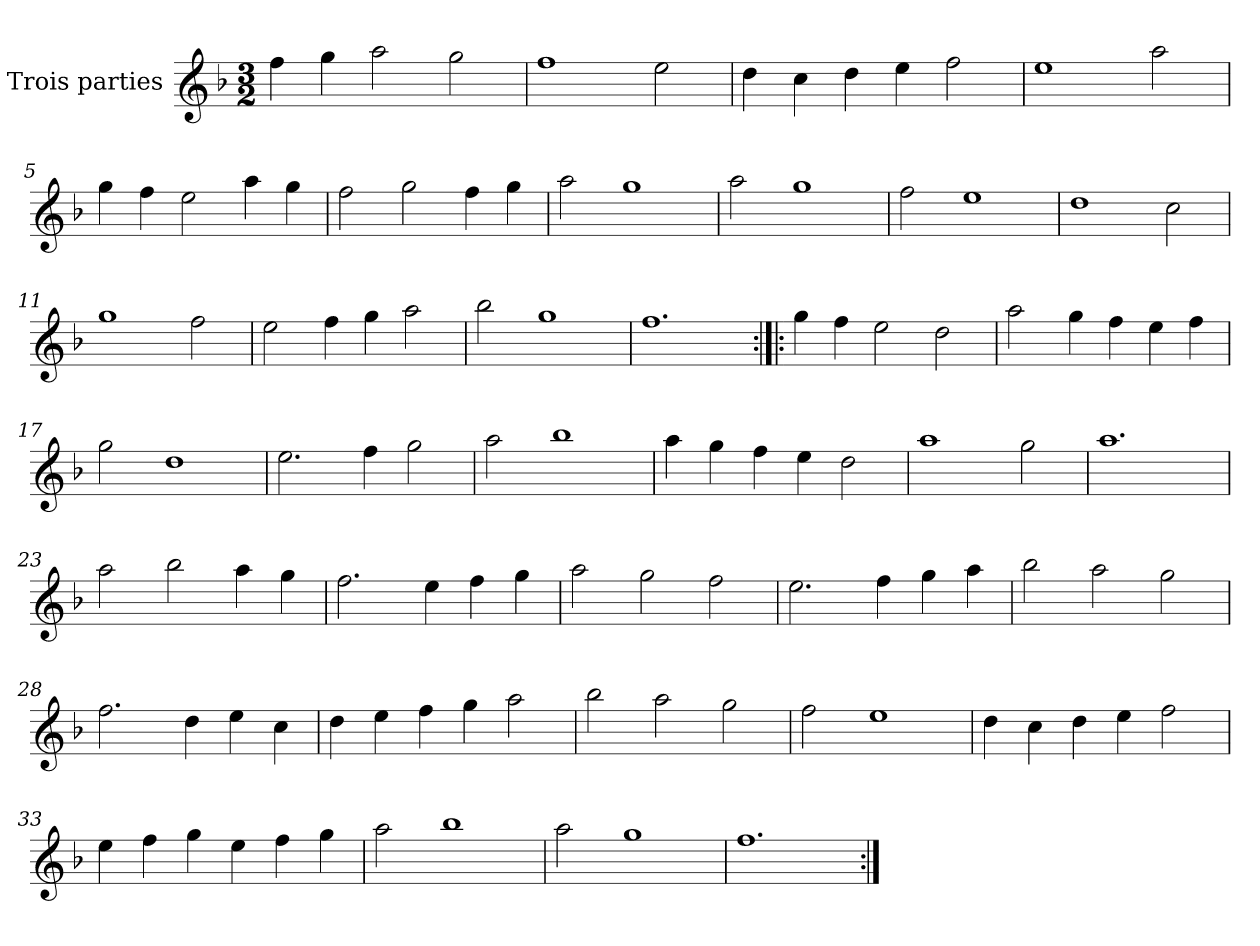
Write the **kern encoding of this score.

**kern
*part1
*staff1
*I"Trois parties
*clefG2
*k[b-]
*M3/2
*MM180
=1
4ff\
4gg\
2aa\
2gg\
=2
1ff
2ee\
=3
4dd\
4cc\
4dd\
4ee\
2ff\
=4
1ee
2aa\
=5
4gg\
4ff\
2ee\
4aa\
4gg\
=6
2ff\
2gg\
4ff\
4gg\
=7
2aa\
1gg
=8
2aa\
1gg
=9
2ff\
1ee
=10
1dd
2cc\
=11
1gg
2ff\
=12
2ee\
4ff\
4gg\
2aa\
=13
2bb-\
1gg
=14
1.ff
=15:|!|:
4gg\
4ff\
2ee\
2dd\
=16
2aa\
4gg\
4ff\
4ee\
4ff\
=17
2gg\
1dd
=18
2.ee\
4ff\
2gg\
=19
2aa\
1bb-
=20
4aa\
4gg\
4ff\
4ee\
2dd\
=21
1aa
2gg\
=22
1.aa
=23
2aa\
2bb-\
4aa\
4gg\
=24
2.ff\
4ee\
4ff\
4gg\
=25
2aa\
2gg\
2ff\
=26
2.ee\
4ff\
4gg\
4aa\
=27
2bb-\
2aa\
2gg\
=28
2.ff\
4dd\
4ee\
4cc\
=29
4dd\
4ee\
4ff\
4gg\
2aa\
=30
2bb-\
2aa\
2gg\
=31
2ff\
1ee
=32
4dd\
4cc\
4dd\
4ee\
2ff\
=33
4ee\
4ff\
4gg\
4ee\
4ff\
4gg\
=34
2aa\
1bb-
=35
2aa\
1gg
=36
1.ff
=:|!
*-
